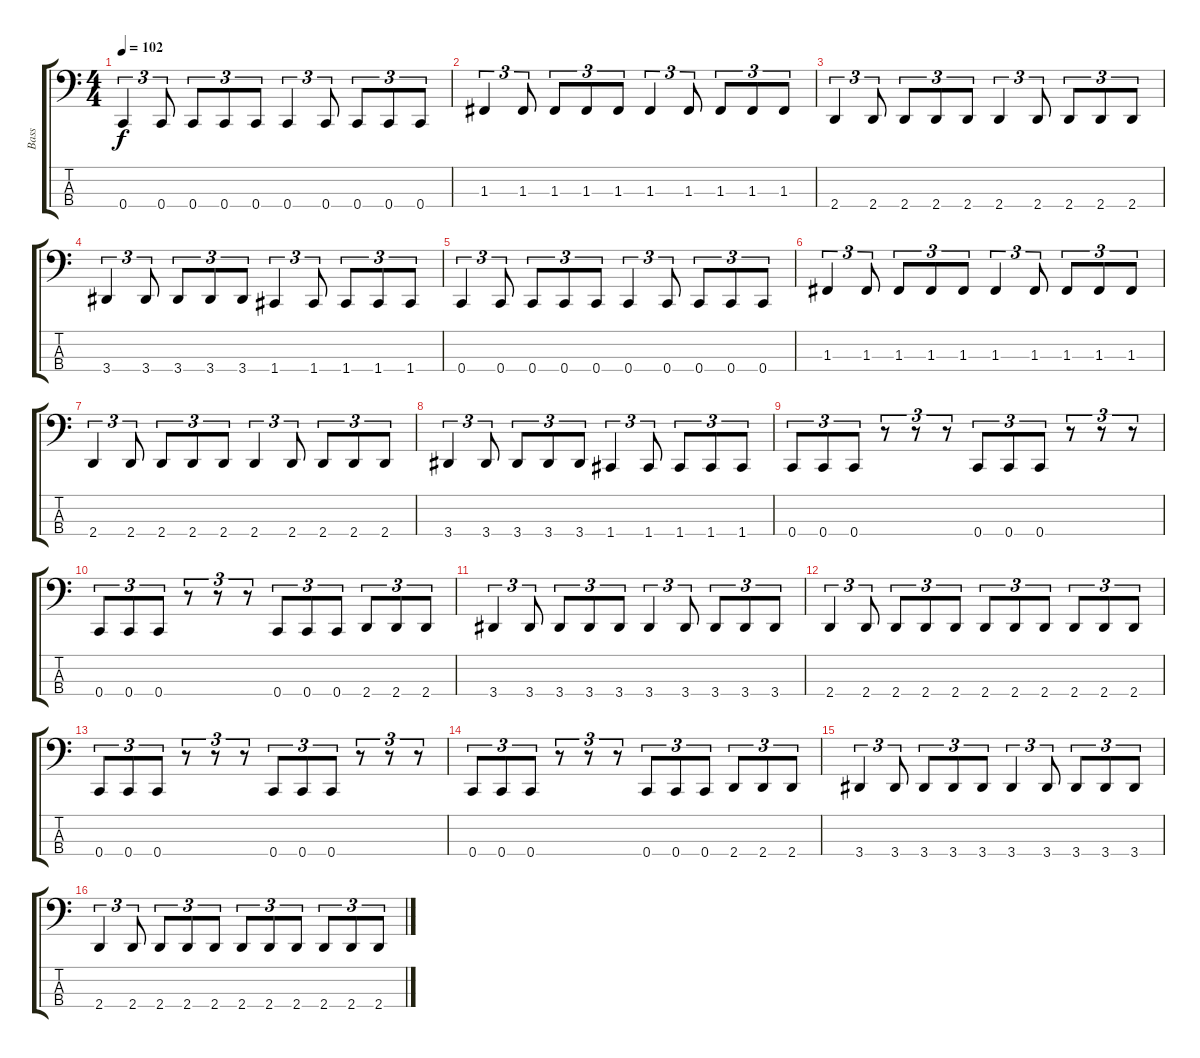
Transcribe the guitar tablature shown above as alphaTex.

\track ("Bass" "Bass") {instrument electricbassfinger}
\staff {score tabs}
\tuning (Eb2 Bb1 F1 C1) {hide}
\ts (4 4)
\tempo 102
\clef f4
\ks c
0.4.4{tu (3 2) dy f} 0.4.8{tu (3 2)} 0.4.8{tu (3 2)} 0.4.8{tu (3 2)} 0.4.8{tu (3 2)} 0.4.4{tu (3 2)} 0.4.8{tu (3 2)} 0.4.8{tu (3 2)} 0.4.8{tu (3 2)} 0.4.8{tu (3 2)} |
1.3.4{tu (3 2)} 1.3.8{tu (3 2)} 1.3.8{tu (3 2)} 1.3.8{tu (3 2)} 1.3.8{tu (3 2)} 1.3.4{tu (3 2)} 1.3.8{tu (3 2)} 1.3.8{tu (3 2)} 1.3.8{tu (3 2)} 1.3.8{tu (3 2)} |
2.4.4{tu (3 2)} 2.4.8{tu (3 2)} 2.4.8{tu (3 2)} 2.4.8{tu (3 2)} 2.4.8{tu (3 2)} 2.4.4{tu (3 2)} 2.4.8{tu (3 2)} 2.4.8{tu (3 2)} 2.4.8{tu (3 2)} 2.4.8{tu (3 2)} |
3.4.4{tu (3 2)} 3.4.8{tu (3 2)} 3.4.8{tu (3 2)} 3.4.8{tu (3 2)} 3.4.8{tu (3 2)} 1.4.4{tu (3 2)} 1.4.8{tu (3 2)} 1.4.8{tu (3 2)} 1.4.8{tu (3 2)} 1.4.8{tu (3 2)} |
0.4.4{tu (3 2)} 0.4.8{tu (3 2)} 0.4.8{tu (3 2)} 0.4.8{tu (3 2)} 0.4.8{tu (3 2)} 0.4.4{tu (3 2)} 0.4.8{tu (3 2)} 0.4.8{tu (3 2)} 0.4.8{tu (3 2)} 0.4.8{tu (3 2)} |
1.3.4{tu (3 2)} 1.3.8{tu (3 2)} 1.3.8{tu (3 2)} 1.3.8{tu (3 2)} 1.3.8{tu (3 2)} 1.3.4{tu (3 2)} 1.3.8{tu (3 2)} 1.3.8{tu (3 2)} 1.3.8{tu (3 2)} 1.3.8{tu (3 2)} |
2.4.4{tu (3 2)} 2.4.8{tu (3 2)} 2.4.8{tu (3 2)} 2.4.8{tu (3 2)} 2.4.8{tu (3 2)} 2.4.4{tu (3 2)} 2.4.8{tu (3 2)} 2.4.8{tu (3 2)} 2.4.8{tu (3 2)} 2.4.8{tu (3 2)} |
3.4.4{tu (3 2)} 3.4.8{tu (3 2)} 3.4.8{tu (3 2)} 3.4.8{tu (3 2)} 3.4.8{tu (3 2)} 1.4.4{tu (3 2)} 1.4.8{tu (3 2)} 1.4.8{tu (3 2)} 1.4.8{tu (3 2)} 1.4.8{tu (3 2)} |
0.4.8{tu (3 2)} 0.4.8{tu (3 2)} 0.4.8{tu (3 2)} r.8{tu (3 2)} r.8{tu (3 2)} r.8{tu (3 2)} 0.4.8{tu (3 2)} 0.4.8{tu (3 2)} 0.4.8{tu (3 2)} r.8{tu (3 2)} r.8{tu (3 2)} r.8{tu (3 2)} |
0.4.8{tu (3 2)} 0.4.8{tu (3 2)} 0.4.8{tu (3 2)} r.8{tu (3 2)} r.8{tu (3 2)} r.8{tu (3 2)} 0.4.8{tu (3 2)} 0.4.8{tu (3 2)} 0.4.8{tu (3 2)} 2.4.8{tu (3 2)} 2.4.8{tu (3 2)} 2.4.8{tu (3 2)} |
3.4.4{tu (3 2)} 3.4.8{tu (3 2)} 3.4.8{tu (3 2)} 3.4.8{tu (3 2)} 3.4.8{tu (3 2)} 3.4.4{tu (3 2)} 3.4.8{tu (3 2)} 3.4.8{tu (3 2)} 3.4.8{tu (3 2)} 3.4.8{tu (3 2)} |
2.4.4{tu (3 2)} 2.4.8{tu (3 2)} 2.4.8{tu (3 2)} 2.4.8{tu (3 2)} 2.4.8{tu (3 2)} 2.4.8{tu (3 2)} 2.4.8{tu (3 2)} 2.4.8{tu (3 2)} 2.4.8{tu (3 2)} 2.4.8{tu (3 2)} 2.4.8{tu (3 2)} |
0.4.8{tu (3 2)} 0.4.8{tu (3 2)} 0.4.8{tu (3 2)} r.8{tu (3 2)} r.8{tu (3 2)} r.8{tu (3 2)} 0.4.8{tu (3 2)} 0.4.8{tu (3 2)} 0.4.8{tu (3 2)} r.8{tu (3 2)} r.8{tu (3 2)} r.8{tu (3 2)} |
0.4.8{tu (3 2)} 0.4.8{tu (3 2)} 0.4.8{tu (3 2)} r.8{tu (3 2)} r.8{tu (3 2)} r.8{tu (3 2)} 0.4.8{tu (3 2)} 0.4.8{tu (3 2)} 0.4.8{tu (3 2)} 2.4.8{tu (3 2)} 2.4.8{tu (3 2)} 2.4.8{tu (3 2)} |
3.4.4{tu (3 2)} 3.4.8{tu (3 2)} 3.4.8{tu (3 2)} 3.4.8{tu (3 2)} 3.4.8{tu (3 2)} 3.4.4{tu (3 2)} 3.4.8{tu (3 2)} 3.4.8{tu (3 2)} 3.4.8{tu (3 2)} 3.4.8{tu (3 2)} |
2.4.4{tu (3 2)} 2.4.8{tu (3 2)} 2.4.8{tu (3 2)} 2.4.8{tu (3 2)} 2.4.8{tu (3 2)} 2.4.8{tu (3 2)} 2.4.8{tu (3 2)} 2.4.8{tu (3 2)} 2.4.8{tu (3 2)} 2.4.8{tu (3 2)} 2.4.8{tu (3 2)}
